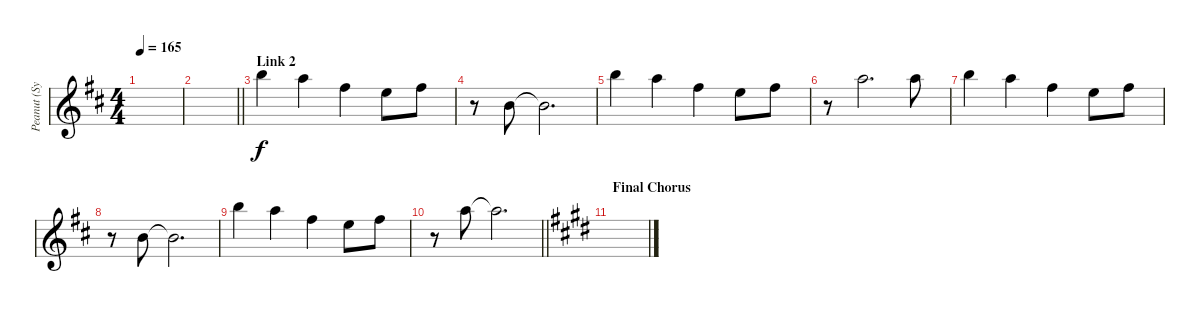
\track ("Peanut (Synth)" "Peanut (Sy") {instrument lead2sawtooth}
\staff {score}
\tuning (E4 B3 G3 D3 A2 E2) {hide}
\ts (4 4)
\tempo 165
\clef g2
\ks d
|
\barLineRight lightlight
|
\section ("" "Link 2")
24.2.4 17.1.4 19.2.4 12.1.8 14.1.8 |
r.8 7.1.8 7.1{t}.2{d} |
19.1.4 17.1.4 14.1.4 12.1.8 14.1.8 |
r.8 22.2.2{d} 17.1.8 |
24.2.4 17.1.4 19.2.4 12.1.8 14.1.8 |
r.8 7.1.8 7.1{t}.2{d} |
19.1.4 17.1.4 14.1.4 12.1.8 14.1.8 |
\barLineRight lightlight
r.8 17.1.8 17.1{t}.2{d} |
\section ("" "Final Chorus")
\ks e
